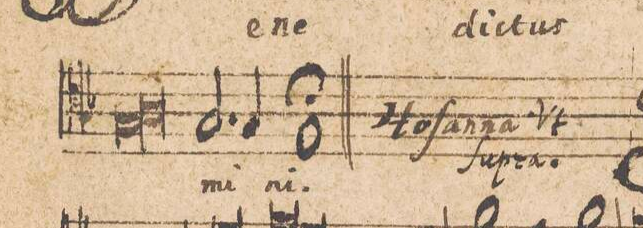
**kern	**text
*I"[TENOR.]	*
*clefC4	*
*k[b-]	*
*met(c|)	*
*M2/1	*
*lig	*
1G/	.
=14-	=14-
1A\	.
*Xlig	*
2.G/	.
4G/	-mi-
=15-	=15-
1F/;	-ni.
=-	=-
*-	*-
